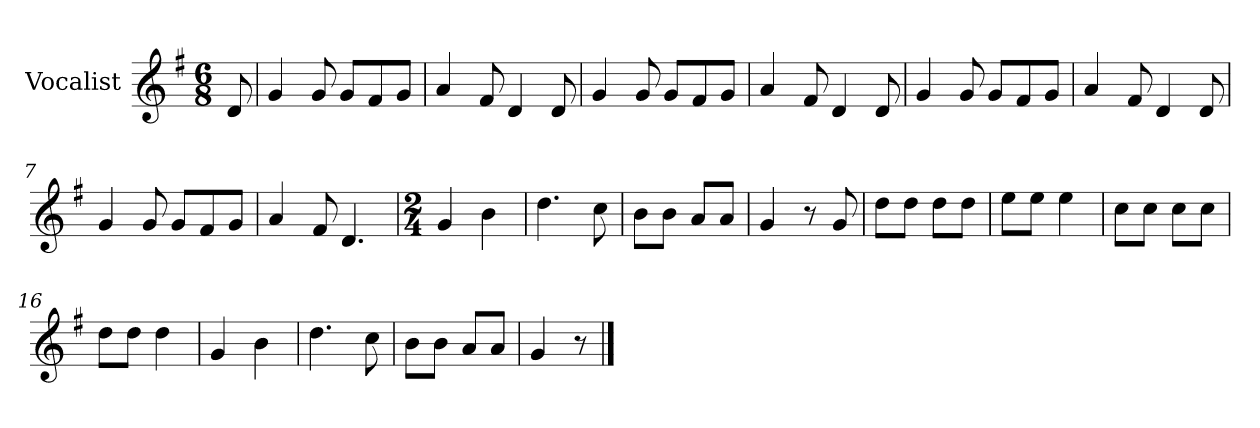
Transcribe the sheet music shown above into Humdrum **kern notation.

**kern
*part1
*staff1
*I"Vocalist
*k[f#]
*G:
*M6/8
=
8d
=1
4g
8g
8gL
8f#
8gJ
=2
4a
8f#
4d
8d
=3
4g
8g
8gL
8f#
8gJ
=4
4a
8f#
4d
8d
=5
4g
8g
8gL
8f#
8gJ
=6
4a
8f#
4d
8d
=7
4g
8g
8gL
8f#
8gJ
=8
4a
8f#
4.d
=9
*M2/4
4g
4b
=10
4.dd
8cc
=11
8bL
8bJ
8aL
8aJ
=12
4g
8r
8g
=13
8ddL
8ddJ
8ddL
8ddJ
=14
8eeL
8eeJ
4ee
=15
8ccL
8ccJ
8ccL
8ccJ
=16
8ddL
8ddJ
4dd
=17
4g
4b
=18
4.dd
8cc
=19
8bL
8bJ
8aL
8aJ
=20
4g
8r
==
*-
